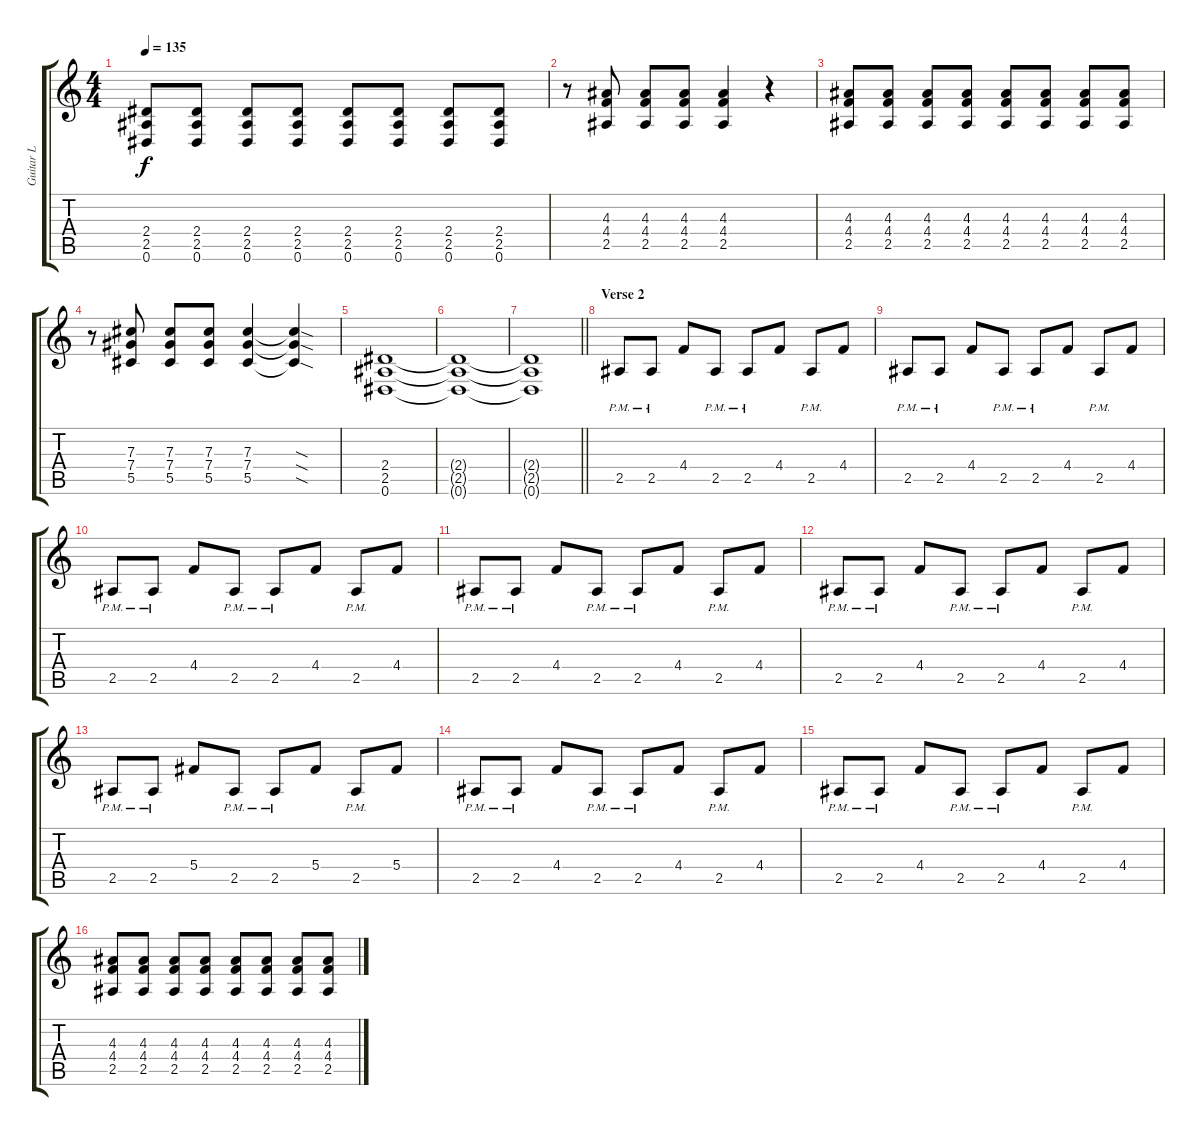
\track ("Guitar L" "Guitar L") {instrument distortionguitar}
\staff {score tabs}
\tuning (Eb4 Bb3 Gb3 Db3 Ab2 Eb2) {hide}
\ts (4 4)
\tempo 135
\clef g2
\ks c
(2.4 2.5 0.6).8{dy f} (2.4 2.5 0.6).8 (2.4 2.5 0.6).8 (2.4 2.5 0.6).8 (2.4 2.5 0.6).8 (2.4 2.5 0.6).8 (2.4 2.5 0.6).8 (2.4 2.5 0.6).8 |
r.8 (4.3 4.4 2.5).8 (4.3 4.4 2.5).8 (4.3 4.4 2.5).8 (4.3 4.4 2.5).4 r.4 |
(4.3 4.4 2.5).8 (4.3 4.4 2.5).8 (4.3 4.4 2.5).8 (4.3 4.4 2.5).8 (4.3 4.4 2.5).8 (4.3 4.4 2.5).8 (4.3 4.4 2.5).8 (4.3 4.4 2.5).8 |
r.8 (7.3 7.4 5.5).8 (7.3 7.4 5.5).8 (7.3 7.4 5.5).8 (7.3 7.4 5.5).4 (7.3{sod t} 7.4{sod t} 5.5{sod t}).4 |
(2.4 2.5 0.6).1 |
(2.4{t} 2.5{t} 0.6{t}).1 |
\barLineRight lightlight
(2.4{t} 2.5{t} 0.6{t}).1 |
\section ("" "Verse 2")
2.5{pm}.8 2.5{pm}.8 4.4.8 2.5{pm}.8 2.5{pm}.8 4.4.8 2.5{pm}.8 4.4.8 |
2.5{pm}.8 2.5{pm}.8 4.4.8 2.5{pm}.8 2.5{pm}.8 4.4.8 2.5{pm}.8 4.4.8 |
2.5{pm}.8 2.5{pm}.8 4.4.8 2.5{pm}.8 2.5{pm}.8 4.4.8 2.5{pm}.8 4.4.8 |
2.5{pm}.8 2.5{pm}.8 4.4.8 2.5{pm}.8 2.5{pm}.8 4.4.8 2.5{pm}.8 4.4.8 |
2.5{pm}.8 2.5{pm}.8 4.4.8 2.5{pm}.8 2.5{pm}.8 4.4.8 2.5{pm}.8 4.4.8 |
2.5{pm}.8 2.5{pm}.8 5.4.8 2.5{pm}.8 2.5{pm}.8 5.4.8 2.5{pm}.8 5.4.8 |
2.5{pm}.8 2.5{pm}.8 4.4.8 2.5{pm}.8 2.5{pm}.8 4.4.8 2.5{pm}.8 4.4.8 |
2.5{pm}.8 2.5{pm}.8 4.4.8 2.5{pm}.8 2.5{pm}.8 4.4.8 2.5{pm}.8 4.4.8 |
(4.3 4.4 2.5).8 (4.3 4.4 2.5).8 (4.3 4.4 2.5).8 (4.3 4.4 2.5).8 (4.3 4.4 2.5).8 (4.3 4.4 2.5).8 (4.3 4.4 2.5).8 (4.3 4.4 2.5).8
